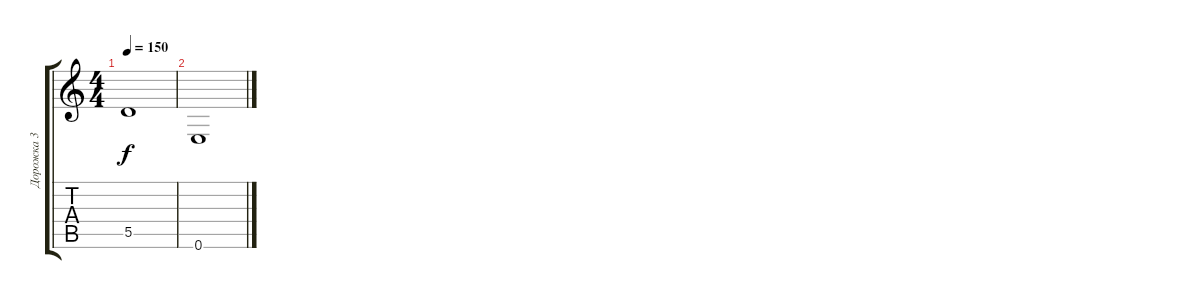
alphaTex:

\track ("Дорожка 3" "Дорожка 3") {instrument electricbasspick}
\staff {score tabs}
\tuning (E4 B3 G3 D3 A2 E2) {hide}
\ts (4 4)
\tempo 150
\clef g2
\ks c
5.5.1{dy f} |
0.6.1
